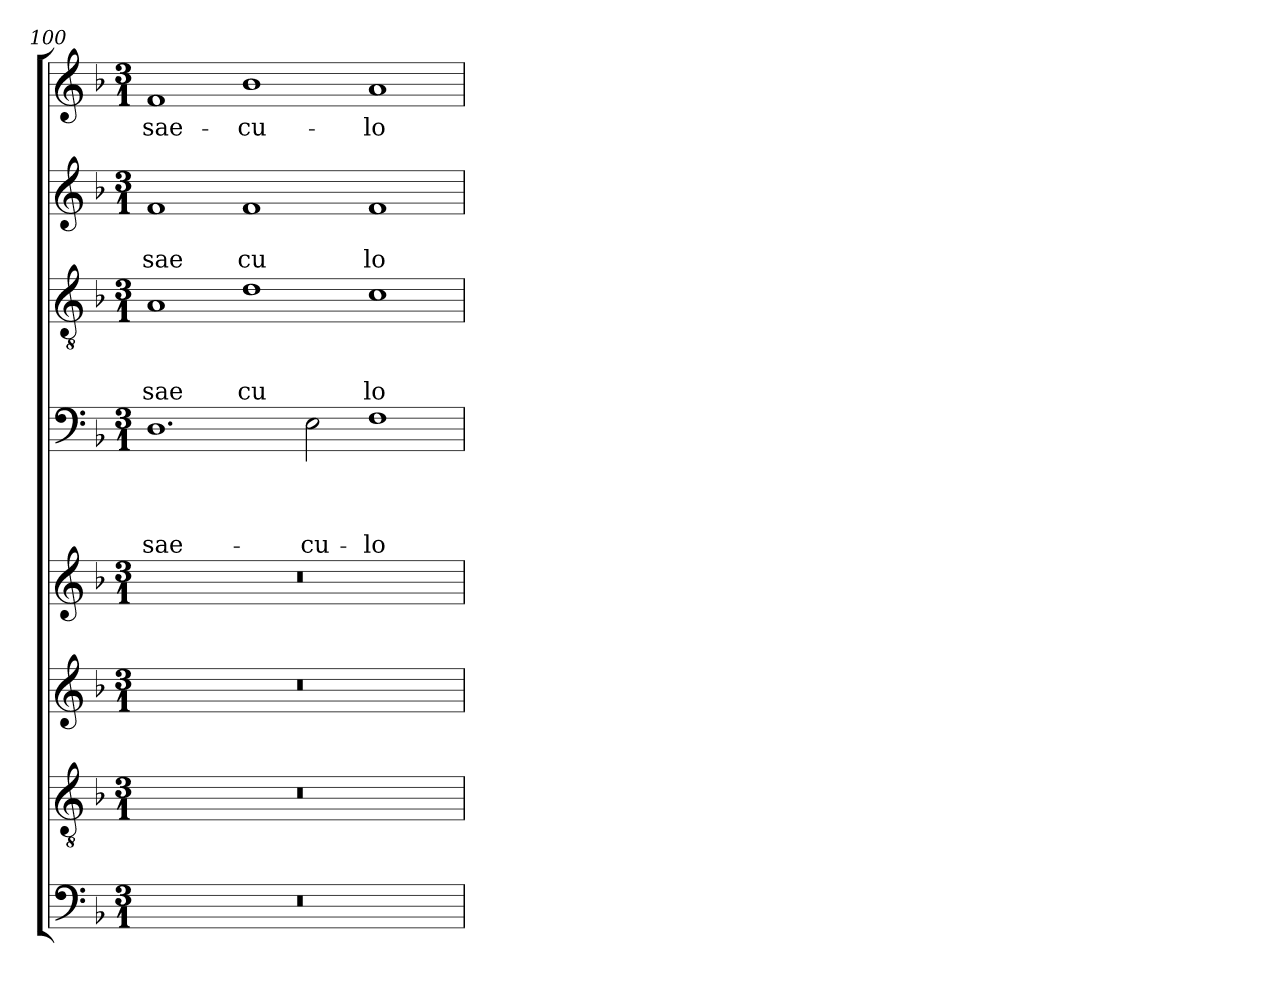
**kern	**kern	**kern	**kern	**kern	**text	**text	**text	**text	**kern	**text	**text	**text	**kern	**text	**text	**kern	**text
*part8	*part7	*part6	*part5	*part4	*part4	*part4	*part4	*part4	*part3	*part3	*part3	*part3	*part2	*part2	*part2	*part1	*part1
*staff8	*staff7	*staff6	*staff5	*staff4	*staff4	*staff4	*staff4	*staff4	*staff3	*staff3	*staff3	*staff3	*staff2	*staff2	*staff2	*staff1	*staff1
*clefF4	*clefGv2	*clefG2	*clefG2	*clefF4	*	*	*	*	*clefGv2	*	*	*	*clefG2	*	*	*clefG2	*
*k[b-]	*k[b-]	*k[b-]	*k[b-]	*k[b-]	*	*	*	*	*k[b-]	*	*	*	*k[b-]	*	*	*k[b-]	*
*F:	*F:	*F:	*F:	*F:	*	*	*	*	*F:	*	*	*	*F:	*	*	*F:	*
*M3/1	*M3/1	*M3/1	*M3/1	*M3/1	*	*	*	*	*M3/1	*	*	*	*M3/1	*	*	*M3/1	*
=100	=100	=100	=100	=100	=100	=100	=100	=100	=100	=100	=100	=100	=100	=100	=100	=100	=100
!	!	!	!	!	!	!	!	!LO:LY:b	!	!	!	!LO:LY:b	!	!	!LO:LY:b	!	!LO:LY:b
0.r	0.r	0.r	0.r	1.D	.	.	.	sae-	1A	.	.	sae	1f	.	sae	1f	sae-
!	!	!	!	!	!	!	!	!	!	!	!	!LO:LY:b	!	!	!LO:LY:b	!	!LO:LY:b
.	.	.	.	.	.	.	.	.	1d	.	.	cu	1f	.	cu	1b-	-cu-
!	!	!	!	!	!	!	!	!LO:LY:b	!	!	!	!	!	!	!	!	!
.	.	.	.	2E\	.	.	.	-cu-	.	.	.	.	.	.	.	.	.
!	!	!	!	!	!	!	!	!LO:LY:b	!	!	!	!LO:LY:b	!	!	!LO:LY:b	!	!LO:LY:b
.	.	.	.	1F	.	.	.	-lo-	1c	.	.	lo	1f	.	lo	1a	-lo-
=	=	=	=	=	=	=	=	=	=	=	=	=	=	=	=	=	=
*-	*-	*-	*-	*-	*-	*-	*-	*-	*-	*-	*-	*-	*-	*-	*-	*-	*-
